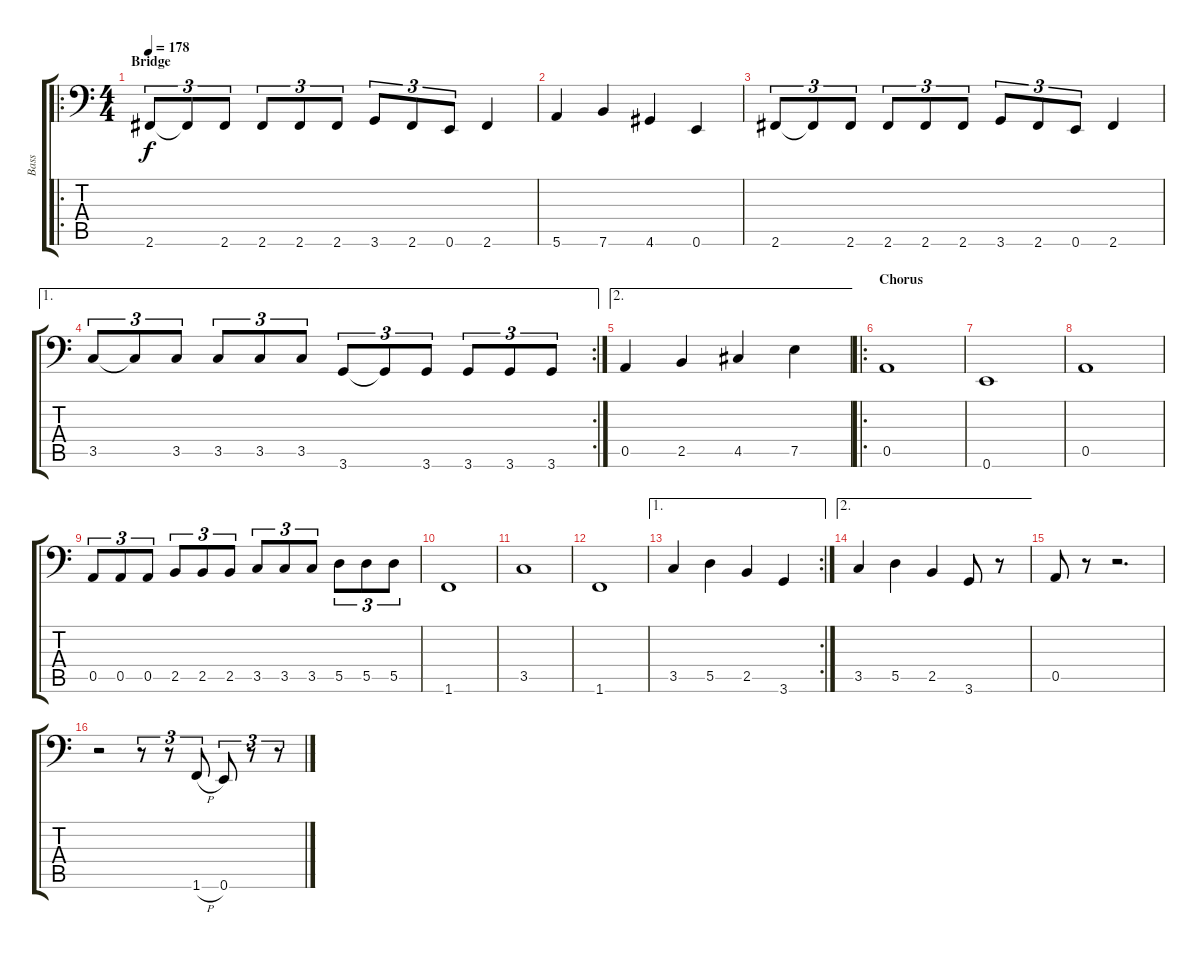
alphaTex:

\track ("Bass" "Bass") {instrument electricbasspick}
\staff {score tabs}
\tuning (E3 B2 G2 D2 A1 E1) {hide}
\ro
\ts (4 4)
\section ("" "Bridge")
\tempo 178
\clef f4
\ks c
2.6.8{tu (3 2) dy f} 2.6{t}.8{tu (3 2)} 2.6.8{tu (3 2)} 2.6.8{tu (3 2)} 2.6.8{tu (3 2)} 2.6.8{tu (3 2)} 3.6.8{tu (3 2)} 2.6.8{tu (3 2)} 0.6.8{tu (3 2)} 2.6.4 |
5.6.4 7.6.4 4.6.4 0.6.4 |
2.6.8{tu (3 2)} 2.6{t}.8{tu (3 2)} 2.6.8{tu (3 2)} 2.6.8{tu (3 2)} 2.6.8{tu (3 2)} 2.6.8{tu (3 2)} 3.6.8{tu (3 2)} 2.6.8{tu (3 2)} 0.6.8{tu (3 2)} 2.6.4 |
\ae 1
\rc 2
3.5.8{tu (3 2)} 3.5{t}.8{tu (3 2)} 3.5.8{tu (3 2)} 3.5.8{tu (3 2)} 3.5.8{tu (3 2)} 3.5.8{tu (3 2)} 3.6.8{tu (3 2)} 3.6{t}.8{tu (3 2)} 3.6.8{tu (3 2)} 3.6.8{tu (3 2)} 3.6.8{tu (3 2)} 3.6.8{tu (3 2)} |
\ae 2
0.5.4 2.5.4 4.5.4 7.5.4 |
\ro
\section ("" "Chorus")
0.5.1 |
0.6.1 |
0.5.1 |
0.5.8{tu (3 2)} 0.5.8{tu (3 2)} 0.5.8{tu (3 2)} 2.5.8{tu (3 2)} 2.5.8{tu (3 2)} 2.5.8{tu (3 2)} 3.5.8{tu (3 2)} 3.5.8{tu (3 2)} 3.5.8{tu (3 2)} 5.5.8{tu (3 2)} 5.5.8{tu (3 2)} 5.5.8{tu (3 2)} |
1.6.1 |
3.5.1 |
1.6.1 |
\ae 1
\rc 2
3.5.4 5.5.4 2.5.4 3.6.4 |
\ae 2
3.5.4 5.5.4 2.5.4 3.6.8 r.8 |
0.5.8 r.8 r.2{d} |
r.2 r.8{tu (3 2)} r.8{tu (3 2)} 1.6{h}.8{tu (3 2)} 0.6.8{tu (3 2)} r.8{tu (3 2)} r.8{tu (3 2)}
